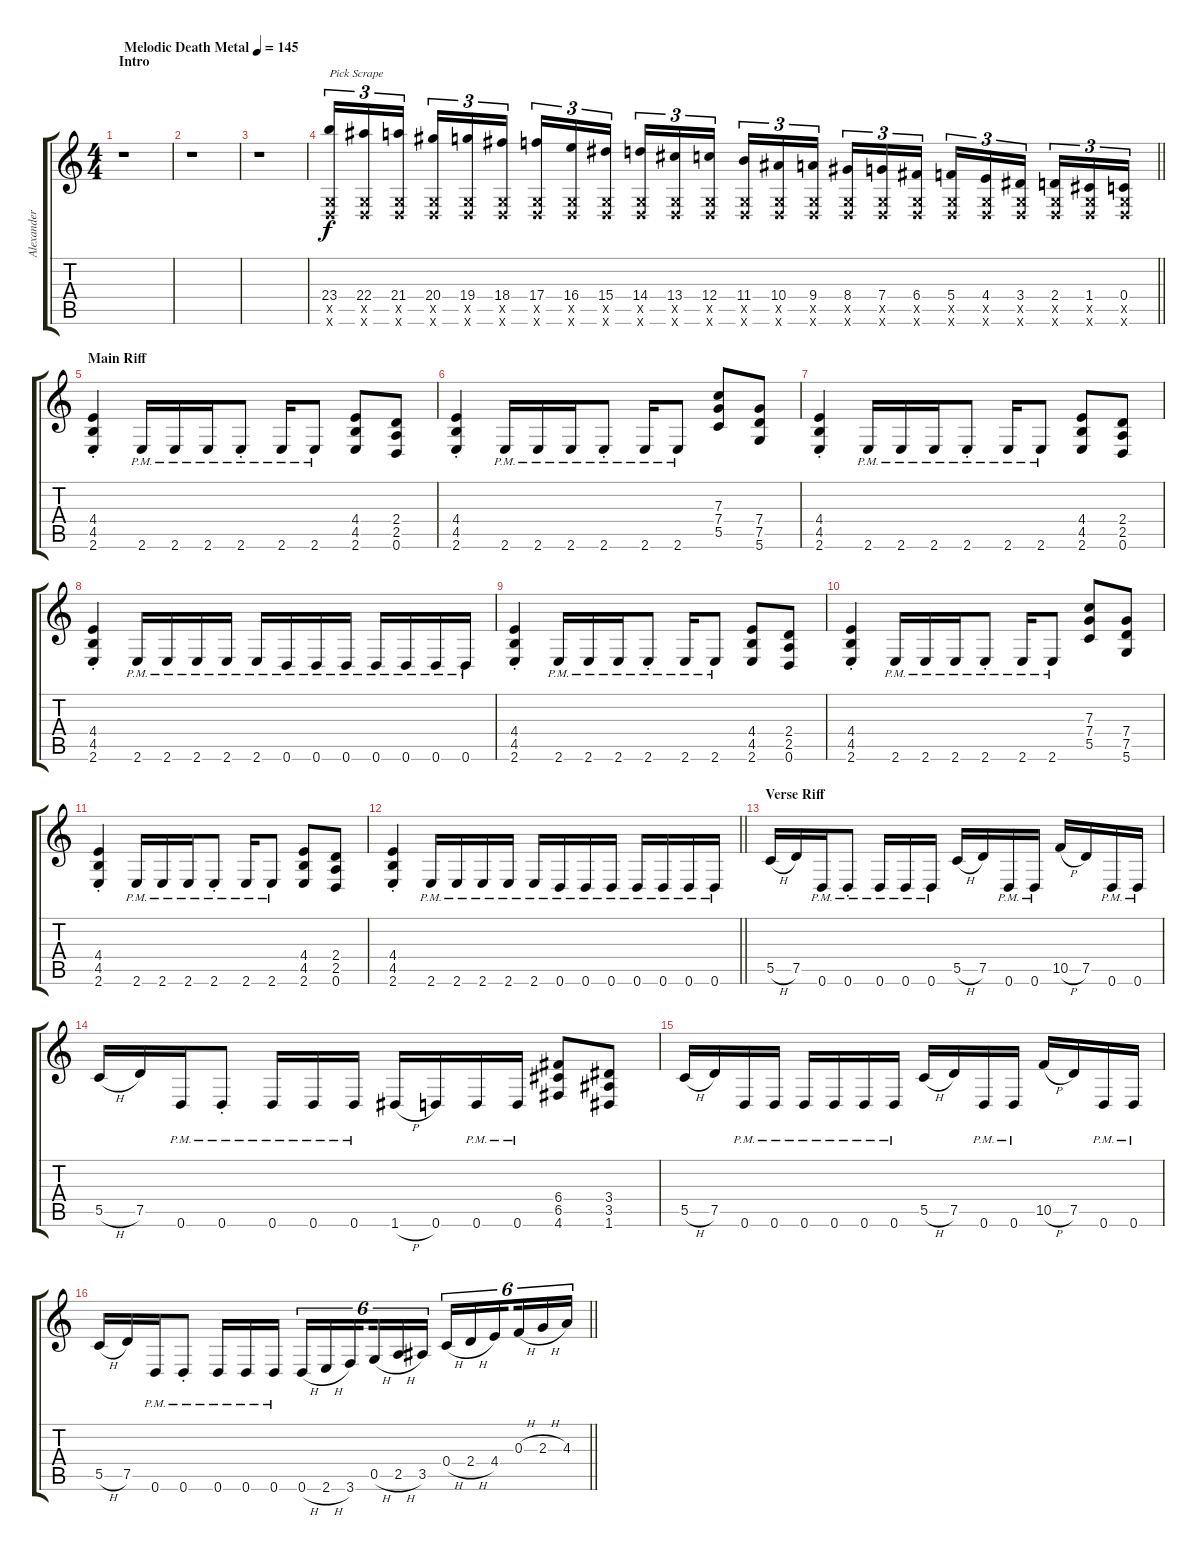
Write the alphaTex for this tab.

\track ("Alexander (Rythm Guitar)" "Alexander ") {instrument overdrivenguitar}
\staff {score tabs}
\tuning (D4 A3 F3 C3 G2 D2) {hide}
\ts (4 4)
\section ("" "Intro")
\tempo (145 "Melodic Death Metal")
\clef g2
\ks c
r.1{dy f instrument overdrivenguitar} |
r.1 |
r.1 |
\barLineRight lightlight
(23.4 0.5{x} 0.6{x}).16{tu (3 2) txt "Pick Scrape" volume 13 balance 14 instrument guitarfretnoise} (22.4 0.5{x} 0.6{x}).16{tu (3 2)} (21.4 0.5{x} 0.6{x}).16{tu (3 2) beam splitsecondary} (20.4 0.5{x} 0.6{x}).16{tu (3 2)} (19.4 0.5{x} 0.6{x}).16{tu (3 2)} (18.4 0.5{x} 0.6{x}).16{tu (3 2)} (17.4 0.5{x} 0.6{x}).16{tu (3 2)} (16.4 0.5{x} 0.6{x}).16{tu (3 2)} (15.4 0.5{x} 0.6{x}).16{tu (3 2) beam splitsecondary} (14.4 0.5{x} 0.6{x}).16{tu (3 2)} (13.4 0.5{x} 0.6{x}).16{tu (3 2)} (12.4 0.5{x} 0.6{x}).16{tu (3 2)} (11.4 0.5{x} 0.6{x}).16{tu (3 2)} (10.4 0.5{x} 0.6{x}).16{tu (3 2)} (9.4 0.5{x} 0.6{x}).16{tu (3 2) beam splitsecondary} (8.4 0.5{x} 0.6{x}).16{tu (3 2)} (7.4 0.5{x} 0.6{x}).16{tu (3 2)} (6.4 0.5{x} 0.6{x}).16{tu (3 2)} (5.4 0.5{x} 0.6{x}).16{tu (3 2)} (4.4 0.5{x} 0.6{x}).16{tu (3 2)} (3.4 0.5{x} 0.6{x}).16{tu (3 2) beam splitsecondary} (2.4 0.5{x} 0.6{x}).16{tu (3 2)} (1.4 0.5{x} 0.6{x}).16{tu (3 2)} (0.4 0.5{x} 0.6{x}).16{tu (3 2)} |
\section ("" "Main Riff")
(4.4{st} 4.5{st} 2.6{st}).4{volume 13 balance 14 instrument overdrivenguitar} 2.6{pm}.16 2.6{pm}.16 2.6{pm}.16 2.6{pm st}.8 2.6{pm}.16 2.6{pm}.8 (4.4 4.5 2.6).8 (2.4 2.5 0.6).8 |
(4.4{st} 4.5{st} 2.6{st}).4 2.6{pm}.16 2.6{pm}.16 2.6{pm}.16 2.6{pm st}.8 2.6{pm}.16 2.6{pm}.8 (7.3 7.4 5.5).8 (7.4 7.5 5.6).8 |
(4.4{st} 4.5{st} 2.6{st}).4 2.6{pm}.16 2.6{pm}.16 2.6{pm}.16 2.6{pm st}.8 2.6{pm}.16 2.6{pm}.8 (4.4 4.5 2.6).8 (2.4 2.5 0.6).8 |
(4.4{st} 4.5{st} 2.6{st}).4 2.6{pm}.16 2.6{pm}.16 2.6{pm}.16 2.6{pm}.16 2.6{pm}.16 0.6{pm}.16 0.6{pm}.16 0.6{pm}.16 0.6{pm}.16 0.6{pm}.16 0.6{pm}.16 0.6{pm}.16 |
(4.4{st} 4.5{st} 2.6{st}).4 2.6{pm}.16 2.6{pm}.16 2.6{pm}.16 2.6{pm st}.8 2.6{pm}.16 2.6{pm}.8 (4.4 4.5 2.6).8 (2.4 2.5 0.6).8 |
(4.4{st} 4.5{st} 2.6{st}).4 2.6{pm}.16 2.6{pm}.16 2.6{pm}.16 2.6{pm st}.8 2.6{pm}.16 2.6{pm}.8 (7.3 7.4 5.5).8 (7.4 7.5 5.6).8 |
(4.4{st} 4.5{st} 2.6{st}).4 2.6{pm}.16 2.6{pm}.16 2.6{pm}.16 2.6{pm st}.8 2.6{pm}.16 2.6{pm}.8 (4.4 4.5 2.6).8 (2.4 2.5 0.6).8 |
\barLineRight lightlight
(4.4{st} 4.5{st} 2.6{st}).4 2.6{pm}.16 2.6{pm}.16 2.6{pm}.16 2.6{pm}.16 2.6{pm}.16 0.6{pm}.16 0.6{pm}.16 0.6{pm}.16 0.6{pm}.16 0.6{pm}.16 0.6{pm}.16 0.6{pm}.16 |
\section ("" "Verse Riff")
5.5{h}.16{volume 13 balance 14 instrument overdrivenguitar} 7.5.16 0.6{pm}.16 0.6{pm st}.8 0.6{pm}.16 0.6{pm}.16 0.6{pm}.16 5.5{h}.16 7.5.16 0.6{pm}.16 0.6{pm}.16 10.5{h}.16 7.5.16 0.6{pm}.16 0.6{pm}.16 |
5.5{h}.16 7.5.16 0.6{pm}.16 0.6{pm st}.8 0.6{pm}.16 0.6{pm}.16 0.6{pm}.16 1.6{h}.16 0.6.16 0.6{pm}.16 0.6{pm}.16 (6.4 6.5 4.6).8 (3.4 3.5 1.6).8 |
5.5{h}.16 7.5.16 0.6{pm}.16 0.6{pm}.16 0.6{pm}.16 0.6{pm}.16 0.6{pm}.16 0.6{pm}.16 5.5{h}.16 7.5.16 0.6{pm}.16 0.6{pm}.16 10.5{h}.16 7.5.16 0.6{pm}.16 0.6{pm}.16 |
\barLineRight lightlight
5.5{h}.16 7.5.16 0.6{pm}.16 0.6{pm st}.8 0.6{pm}.16 0.6{pm}.16 0.6{pm}.16 0.6{h}.16{tu (6 4) volume 14} 2.6{h}.16{tu (6 4)} 3.6.16{tu (6 4) beam splitsecondary} 0.5{h}.16{tu (6 4)} 2.5{h}.16{tu (6 4)} 3.5.16{tu (6 4)} 0.4{h}.16{tu (6 4)} 2.4{h}.16{tu (6 4)} 4.4.16{tu (6 4) beam splitsecondary} 0.3{h}.16{tu (6 4)} 2.3{h}.16{tu (6 4)} 4.3.16{tu (6 4)}
